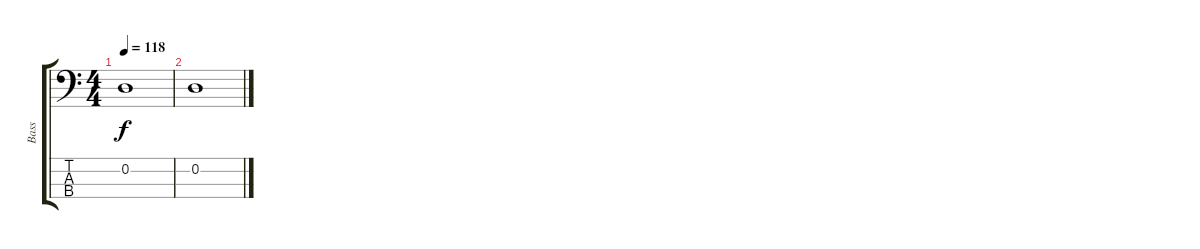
\track (" Bass" " Bass") {instrument electricbassfinger}
\staff {score tabs}
\tuning (G2 D2 A1 E1) {hide}
\ts (4 4)
\tempo 118
\clef f4
\ks c
0.2.1{dy f volume 1} |
0.2.1{volume 0}
